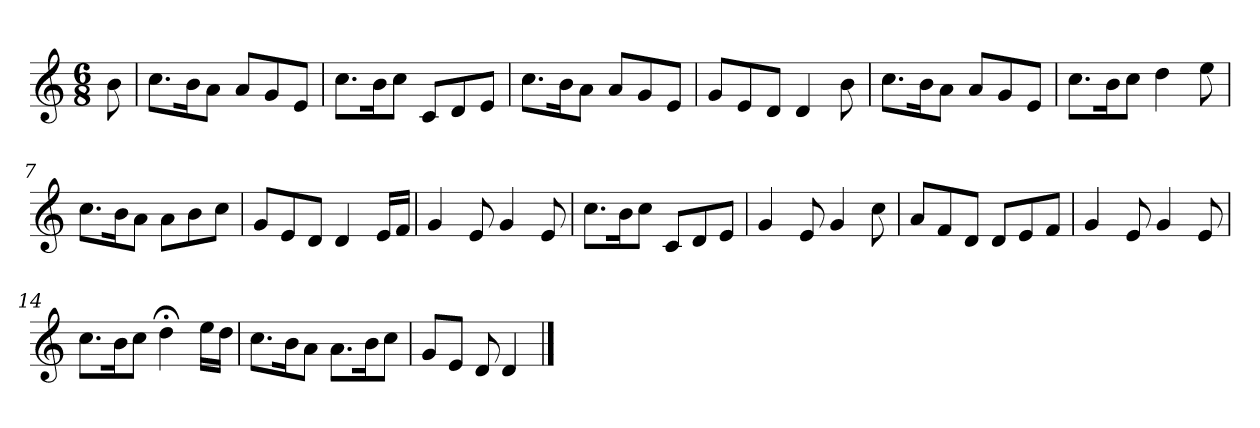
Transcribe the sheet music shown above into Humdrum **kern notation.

**kern
*part1
*staff1
*M6/8
=
8b
=1
8.ccL
16bK
8aJ
8aL
8g
8eJ
=2
8.ccL
16bK
8ccJ
8cL
8d
8eJ
=3
8.ccL
16bK
8aJ
8aL
8g
8eJ
=4
8gL
8e
8dJ
4d
8b
=5
8.ccL
16bK
8aJ
8aL
8g
8eJ
=6
8.ccL
16bK
8ccJ
4dd
8ee
=7
8.ccL
16bK
8aJ
8aL
8b
8ccJ
=8
8gL
8e
8dJ
4d
16eLL
16fJJ
=9
4g
8e
4g
8e
=10
8.ccL
16bK
8ccJ
8cL
8d
8eJ
=11
4g
8e
4g
8cc
=12
8aL
8f
8dJ
8dL
8e
8fJ
=13
4g
8e
4g
8e
=14
8.ccL
16bK
8ccJ
4dd;<
16eeLL
16ddJJ
=15
8.ccL
16bK
8aJ
8.aL
16bK
8ccJ
=16
8gL
8eJ
8d
4d
==
*-
